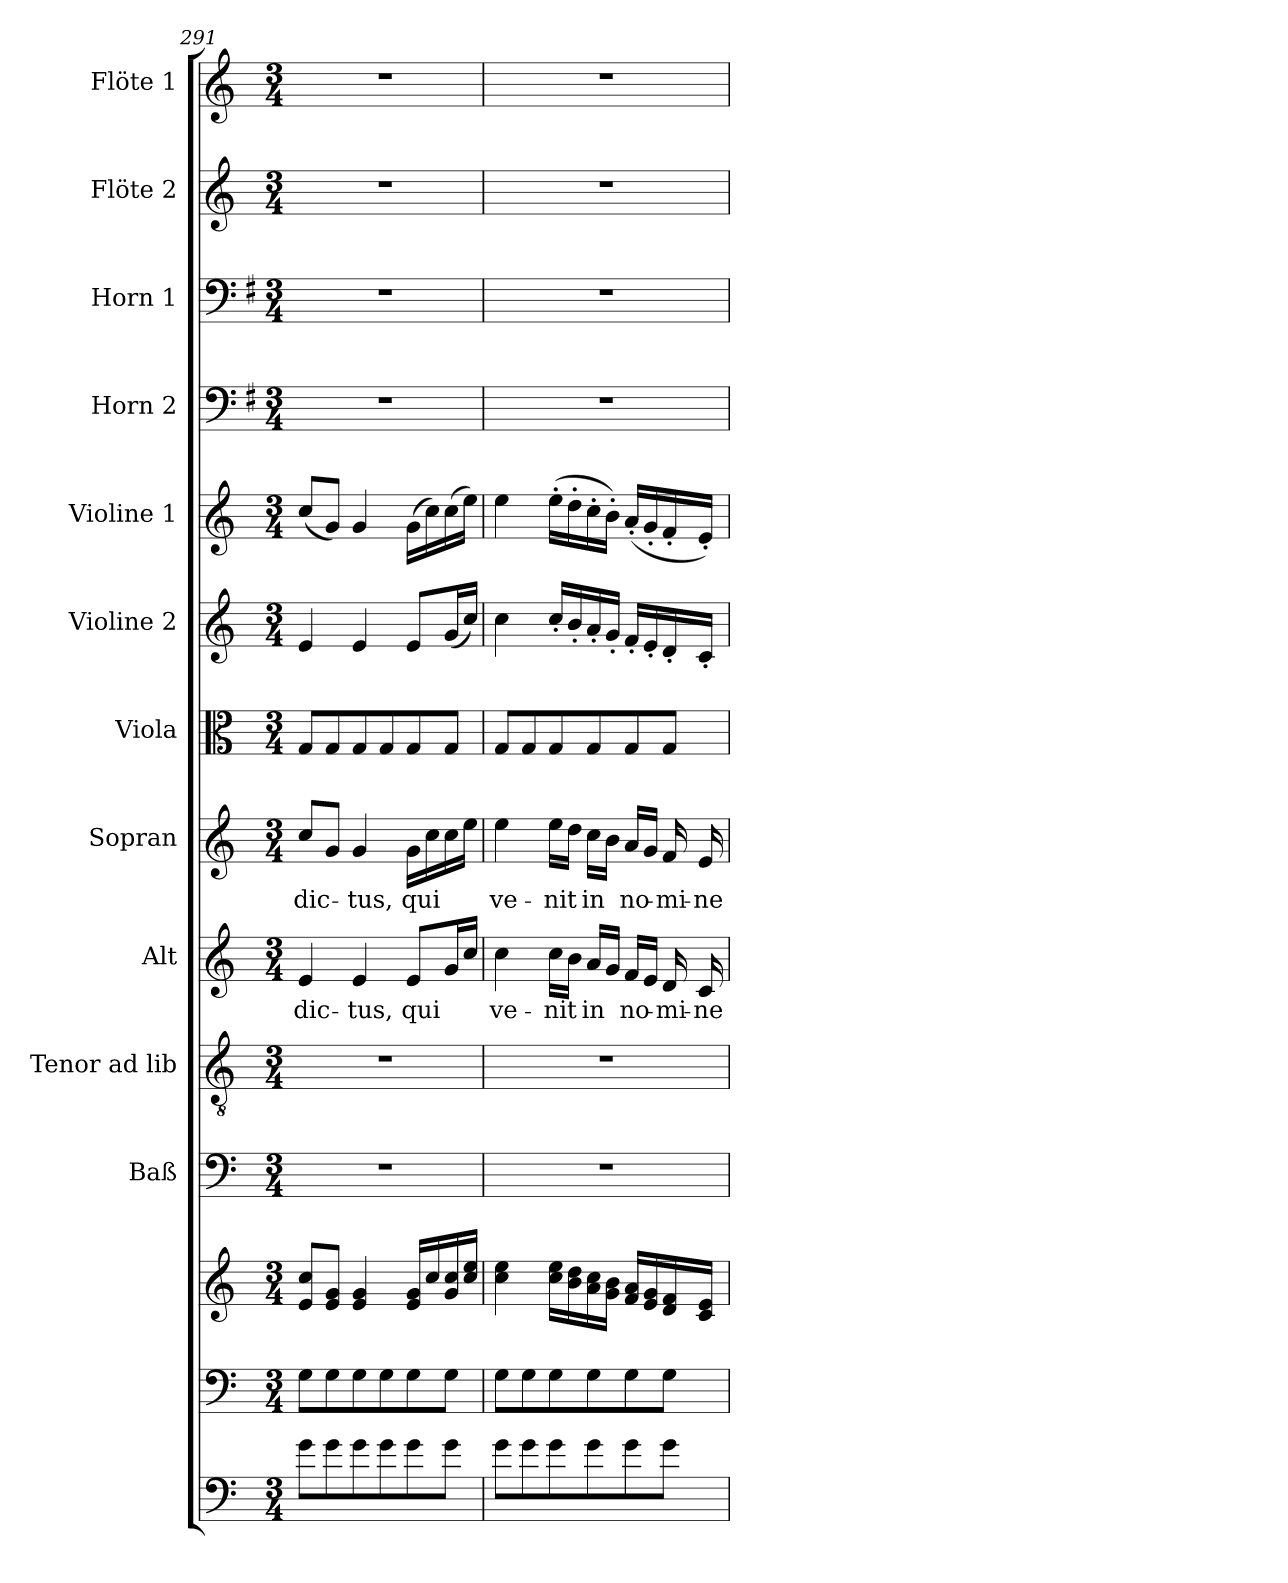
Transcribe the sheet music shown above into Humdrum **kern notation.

**kern	**kern	**kern	**kern	**kern	**kern	**text	**kern	**text	**kern	**kern	**kern	**kern	**kern	**kern	**kern
*part13	*part12	*part12	*part11	*part10	*part9	*part9	*part8	*part8	*part7	*part6	*part5	*part4	*part3	*part2	*part1
*staff14	*staff13	*staff12	*staff11	*staff10	*staff9	*staff9	*staff8	*staff8	*staff7	*staff6	*staff5	*staff4	*staff3	*staff2	*staff1
*	*	*	*I"Baß	*I"Tenor ad lib	*I"Alt	*	*I"Sopran	*	*I"Viola	*I"Violine 2	*I"Violine 1	*I"Horn 2	*I"Horn 1	*I"Flöte 2	*I"Flöte 1
*	*	*	*I'Baß	*I'Ten	*I'Alt	*	*I'Sop	*	*I'Vla.	*I'Vln. 2	*I'Vln. 1	*I'Hrn. 2	*I'Hrn. 1	*I'Fl. 2	*I'Fl. 1
*clefF4	*clefF4	*clefG2	*clefF4	*clefGv2	*clefG2	*	*clefG2	*	*clefC3	*clefG2	*clefG2	*clefF4	*clefF4	*clefG2	*clefG2
*ITrd7c12	*	*	*	*	*	*	*	*	*	*	*	*ITrd4c7	*ITrd4c7	*	*
*k[]	*k[]	*k[]	*k[]	*k[]	*k[]	*	*k[]	*	*k[]	*k[]	*k[]	*k[]	*k[]	*k[]	*k[]
*C:	*C:	*C:	*C:	*C:	*C:	*	*C:	*	*C:	*C:	*C:	*C:	*C:	*C:	*C:
*M3/4	*M3/4	*M3/4	*M3/4	*M3/4	*M3/4	*	*M3/4	*	*M3/4	*M3/4	*M3/4	*M3/4	*M3/4	*M3/4	*M3/4
=291	=291	=291	=291	=291	=291	=291	=291	=291	=291	=291	=291	=291	=291	=291	=291
!	!	!	!	!	!	!LO:LY:b	!	!LO:LY:b	!	!	!	!	!	!	!
8G\L	8G\L	8e/ 8cc/L	2.r	2.r	4e/	-dic-	8cc/L	-dic-	8G/L	4e/	(<8cc/L	2.r	2.r	2.r	2.r
8G\	8G\	8e/ 8g/J	.	.	.	.	8g/J	.	8G/	.	8g/J)	.	.	.	.
!	!	!	!	!	!	!LO:LY:b	!	!LO:LY:b	!	!	!	!	!	!	!
8G\	8G\	4e/ 4g/	.	.	4e/	-tus,	4g/	-tus,	8G/	4e/	4g/	.	.	.	.
8G\	8G\	.	.	.	.	.	.	.	8G/	.	.	.	.	.	.
!	!	!	!	!	!	!LO:LY:b	!	!LO:LY:b	!	!	!	!	!	!	!
8G\	8G\	16e/ 16g/LL	.	.	8e/L	qui	16g\LL	qui	8G/	8e/L	(>16g\LL	.	.	.	.
.	.	16cc/	.	.	.	.	16cc\	.	.	.	16cc\)	.	.	.	.
8G\J	8G\J	16g/ 16cc/	.	.	16g/L	.	16cc\	.	8G/J	(<16g/L	(>16cc\	.	.	.	.
.	.	16cc/ 16ee/JJ	.	.	16cc/JJ	.	16ee\JJ	.	.	16cc/JJ)	16ee\JJ)	.	.	.	.
!!LO:PB:g=z
=292	=292	=292	=292	=292	=292	=292	=292	=292	=292	=292	=292	=292	=292	=292	=292
!	!	!	!	!	!	!LO:LY:b	!	!LO:LY:b	!	!	!	!	!	!	!
8G\L	8G\L	4cc\ 4ee\	2.r	2.r	4cc\	ve-	4ee\	ve-	8G/L	4cc\	4ee\	2.r	2.r	2.r	2.r
8G\	8G\	.	.	.	.	.	.	.	8G/	.	.	.	.	.	.
!	!	!	!	!	!	!LO:LY:b	!	!LO:LY:b	!	!	!	!	!	!	!
8G\	8G\	16cc\ 16ee\LL	.	.	16cc\LL	-nit	16ee\LL	-nit	8G/	16cc'</LL	(>16ee'>\LL	.	.	.	.
.	.	16b\ 16dd\	.	.	16b\JJ	.	16dd\JJ	.	.	16b'</	16dd'>\	.	.	.	.
!	!	!	!	!	!	!LO:LY:b	!	!LO:LY:b	!	!	!	!	!	!	!
8G\	8G\	16a\ 16cc\	.	.	16a/LL	in	16cc\LL	in	8G/	16a'</	16cc'>\	.	.	.	.
.	.	16g\ 16b\JJ	.	.	16g/JJ	.	16b\JJ	.	.	16g'</JJ	16b'>\JJ)	.	.	.	.
!	!	!	!	!	!	!LO:LY:b	!	!LO:LY:b	!	!	!	!	!	!	!
8G\	8G\	16f/ 16a/LL	.	.	16f/LL	no-	16a/LL	no-	8G/	16f'</LL	(<16a'</LL	.	.	.	.
.	.	16e/ 16g/	.	.	16e/JJ	.	16g/JJ	.	.	16e'</	16g'</	.	.	.	.
!	!	!	!	!	!	!LO:LY:b	!	!LO:LY:b	!	!	!	!	!	!	!
8G\J	8G\J	16d/ 16f/	.	.	16d/	-mi-	16f/	-mi-	8G/J	16d'</	16f'</	.	.	.	.
!	!	!	!	!	!	!LO:LY:b	!	!LO:LY:b	!	!	!	!	!	!	!
.	.	16c/ 16e/JJ	.	.	16c/	-ne	16e/	-ne	.	16c'</JJ	16e'</JJ)	.	.	.	.
=	=	=	=	=	=	=	=	=	=	=	=	=	=	=	=
*-	*-	*-	*-	*-	*-	*-	*-	*-	*-	*-	*-	*-	*-	*-	*-
